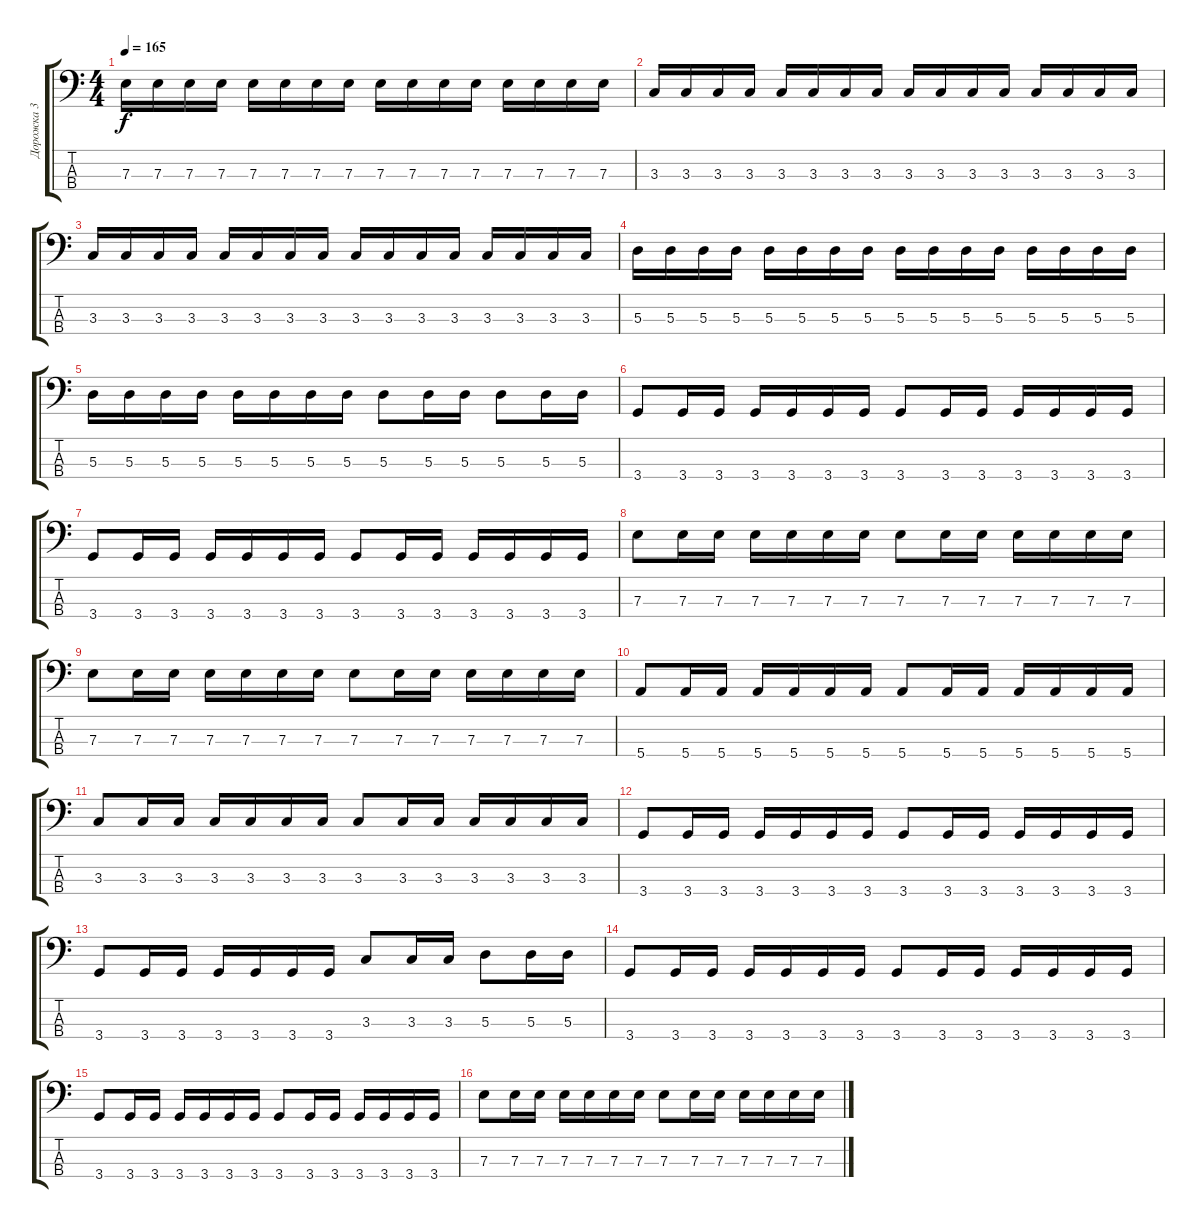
\track ("Дорожка 3" "Дорожка 3") {instrument electricbassfinger}
\staff {score tabs}
\tuning (G2 D2 A1 E1) {hide}
\ts (4 4)
\tempo 165
\clef f4
\ks c
7.3.16{dy f} 7.3.16 7.3.16 7.3.16 7.3.16 7.3.16 7.3.16 7.3.16 7.3.16 7.3.16 7.3.16 7.3.16 7.3.16 7.3.16 7.3.16 7.3.16 |
3.3.16 3.3.16 3.3.16 3.3.16 3.3.16 3.3.16 3.3.16 3.3.16 3.3.16 3.3.16 3.3.16 3.3.16 3.3.16 3.3.16 3.3.16 3.3.16 |
3.3.16 3.3.16 3.3.16 3.3.16 3.3.16 3.3.16 3.3.16 3.3.16 3.3.16 3.3.16 3.3.16 3.3.16 3.3.16 3.3.16 3.3.16 3.3.16 |
5.3.16 5.3.16 5.3.16 5.3.16 5.3.16 5.3.16 5.3.16 5.3.16 5.3.16 5.3.16 5.3.16 5.3.16 5.3.16 5.3.16 5.3.16 5.3.16 |
5.3.16 5.3.16 5.3.16 5.3.16 5.3.16 5.3.16 5.3.16 5.3.16 5.3.8 5.3.16 5.3.16 5.3.8 5.3.16 5.3.16 |
3.4.8 3.4.16 3.4.16 3.4.16 3.4.16 3.4.16 3.4.16 3.4.8 3.4.16 3.4.16 3.4.16 3.4.16 3.4.16 3.4.16 |
3.4.8 3.4.16 3.4.16 3.4.16 3.4.16 3.4.16 3.4.16 3.4.8 3.4.16 3.4.16 3.4.16 3.4.16 3.4.16 3.4.16 |
7.3.8 7.3.16 7.3.16 7.3.16 7.3.16 7.3.16 7.3.16 7.3.8 7.3.16 7.3.16 7.3.16 7.3.16 7.3.16 7.3.16 |
7.3.8 7.3.16 7.3.16 7.3.16 7.3.16 7.3.16 7.3.16 7.3.8 7.3.16 7.3.16 7.3.16 7.3.16 7.3.16 7.3.16 |
5.4.8 5.4.16 5.4.16 5.4.16 5.4.16 5.4.16 5.4.16 5.4.8 5.4.16 5.4.16 5.4.16 5.4.16 5.4.16 5.4.16 |
3.3.8 3.3.16 3.3.16 3.3.16 3.3.16 3.3.16 3.3.16 3.3.8 3.3.16 3.3.16 3.3.16 3.3.16 3.3.16 3.3.16 |
3.4.8 3.4.16 3.4.16 3.4.16 3.4.16 3.4.16 3.4.16 3.4.8 3.4.16 3.4.16 3.4.16 3.4.16 3.4.16 3.4.16 |
3.4.8 3.4.16 3.4.16 3.4.16 3.4.16 3.4.16 3.4.16 3.3.8 3.3.16 3.3.16 5.3.8 5.3.16 5.3.16 |
3.4.8 3.4.16 3.4.16 3.4.16 3.4.16 3.4.16 3.4.16 3.4.8 3.4.16 3.4.16 3.4.16 3.4.16 3.4.16 3.4.16 |
3.4.8 3.4.16 3.4.16 3.4.16 3.4.16 3.4.16 3.4.16 3.4.8 3.4.16 3.4.16 3.4.16 3.4.16 3.4.16 3.4.16 |
7.3.8 7.3.16 7.3.16 7.3.16 7.3.16 7.3.16 7.3.16 7.3.8 7.3.16 7.3.16 7.3.16 7.3.16 7.3.16 7.3.16
